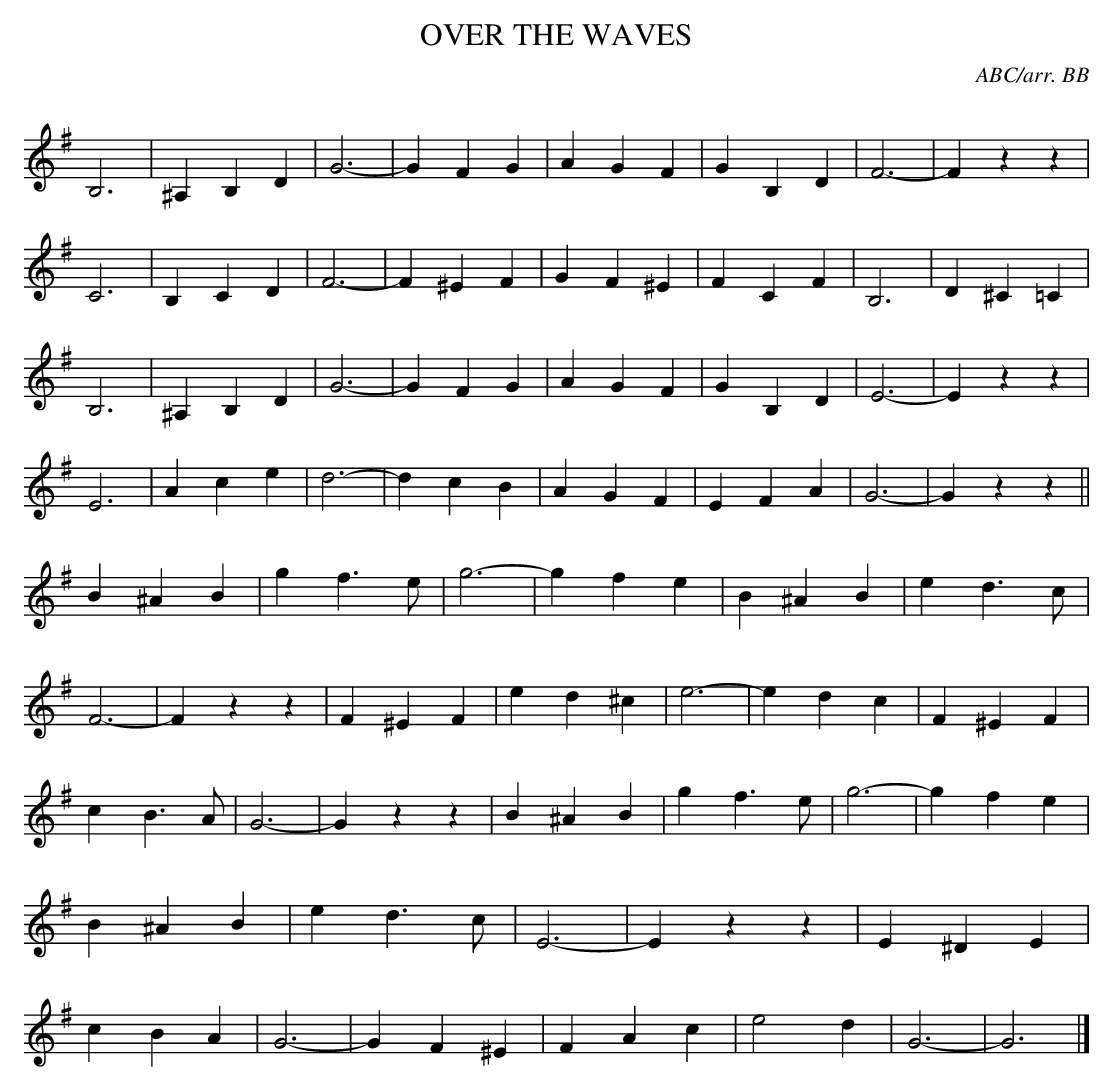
X:1
T:OVER THE WAVES\
C:ABC/arr. BB\
Q:160\
L:1/4\
M:3/4\
K:G\
B,3|^A,B,D|G3-|GFG|AGF|GB,D|F3-|Fzz|\
C3|B,CD|F3-|F^EF|GF^E|FCF|B,3|D^C=C|\
B,3|^A,B,D|G3-|GFG|AGF|GB,D|E3-|Ezz|\
E3|Ace|d3-|dcB|AGF|EFA|G3-|Gzz||\
B^AB|gf>e|g3-|gfe|B^AB|ed>c|F3-|Fzz|\
F^EF|ed^c|e3-|edc|F^EF|cB>A|G3-|Gzz|\
B^AB|gf>e|g3-|gfe|B^AB|ed>c|E3-|Ezz|\
E^DE|cBA|G3-|GF^E|FAc|e2d|G3-|G3|]\
\
\
